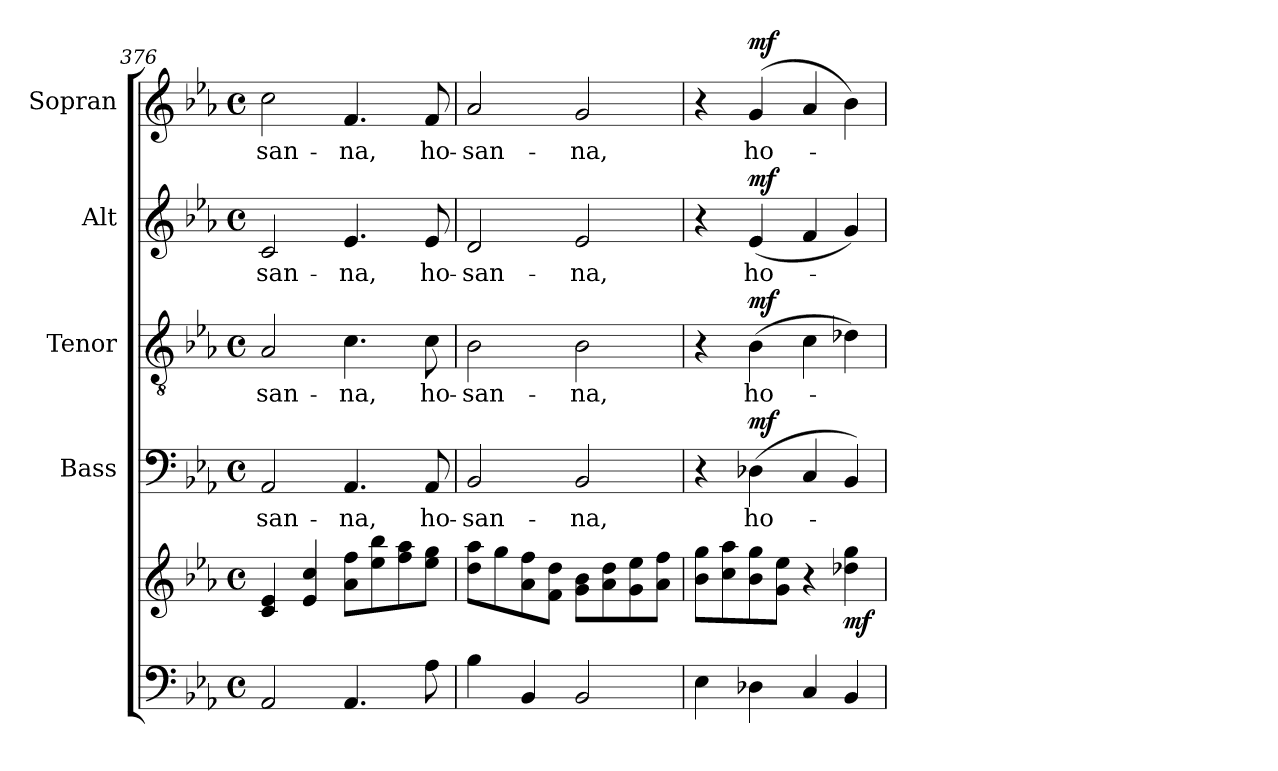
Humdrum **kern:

**kern	**kern	**dynam	**kern	**text	**dynam	**kern	**text	**dynam	**kern	**text	**dynam	**kern	**text	**dynam
*part5	*part5	*part5	*part4	*part4	*part4	*part3	*part3	*part3	*part2	*part2	*part2	*part1	*part1	*part1
*staff6	*staff5	*staff5/6	*staff4	*staff4	*staff4	*staff3	*staff3	*staff3	*staff2	*staff2	*staff2	*staff1	*staff1	*staff1
*	*	*	*I"Bass	*	*	*I"Tenor	*	*	*I"Alt	*	*	*I"Sopran	*	*
*	*	*	*I'B.	*	*	*I'T.	*	*	*I'A.	*	*	*I'S.	*	*
!!LO:PB:g=z
*clefF4	*clefG2	*	*clefF4	*	*	*clefGv2	*	*	*clefG2	*	*	*clefG2	*	*
*k[b-e-a-]	*k[b-e-a-]	*	*k[b-e-a-]	*	*	*k[b-e-a-]	*	*	*k[b-e-a-]	*	*	*k[b-e-a-]	*	*
*E-:	*E-:	*	*E-:	*	*	*E-:	*	*	*E-:	*	*	*E-:	*	*
*M4/4	*M4/4	*	*M4/4	*	*	*M4/4	*	*	*M4/4	*	*	*M4/4	*	*
*met(c)	*met(c)	*	*met(c)	*	*	*met(c)	*	*	*met(c)	*	*	*met(c)	*	*
=376	=376	=376	=376	=376	=376	=376	=376	=376	=376	=376	=376	=376	=376	=376
!	!	!	!	!LO:LY:b	!	!	!LO:LY:b	!	!	!LO:LY:b	!	!	!LO:LY:b	!
2AA-/	4c/ 4e-/	.	2AA-/	-san-	.	2A-/	-san-	.	2c/	-san-	.	2cc\	-san-	.
.	4e-/ 4cc/	.	.	.	.	.	.	.	.	.	.	.	.	.
!	!	!	!	!LO:LY:b	!	!	!LO:LY:b	!	!	!LO:LY:b	!	!	!LO:LY:b	!
4.AA-/	8a-\ 8ff\L	.	4.AA-/	-na,	.	4.c\	-na,	.	4.e-/	-na,	.	4.f/	-na,	.
.	8ee-\ 8bb-\	.	.	.	.	.	.	.	.	.	.	.	.	.
.	8ff\ 8aa-\	.	.	.	.	.	.	.	.	.	.	.	.	.
!	!	!	!	!LO:LY:b	!	!	!LO:LY:b	!	!	!LO:LY:b	!	!	!LO:LY:b	!
8A-\	8ee-\ 8gg\J	.	8AA-/	ho-	.	8c\	ho-	.	8e-/	ho-	.	8f/	ho-	.
=377	=377	=377	=377	=377	=377	=377	=377	=377	=377	=377	=377	=377	=377	=377
!	!	!	!	!LO:LY:b	!	!	!LO:LY:b	!	!	!LO:LY:b	!	!	!LO:LY:b	!
4B-\	8dd\ 8aa-\L	.	2BB-/	-san-	.	2B-\	-san-	.	2d/	-san-	.	2a-/	-san-	.
.	8gg\	.	.	.	.	.	.	.	.	.	.	.	.	.
4BB-/	8a-\ 8ff\	.	.	.	.	.	.	.	.	.	.	.	.	.
.	8f\ 8dd\J	.	.	.	.	.	.	.	.	.	.	.	.	.
!	!	!	!	!LO:LY:b	!	!	!LO:LY:b	!	!	!LO:LY:b	!	!	!LO:LY:b	!
2BB-/	8g\ 8b-\L	.	2BB-/	-na,	.	2B-\	-na,	.	2e-/	-na,	.	2g/	-na,	.
.	8a-\ 8dd\	.	.	.	.	.	.	.	.	.	.	.	.	.
.	8g\ 8ee-\	.	.	.	.	.	.	.	.	.	.	.	.	.
.	8a-\ 8ff\J	.	.	.	.	.	.	.	.	.	.	.	.	.
=378	=378	=378	=378	=378	=378	=378	=378	=378	=378	=378	=378	=378	=378	=378
4E-\	8b-\ 8gg\L	.	4r	.	.	4r	.	.	4r	.	.	4r	.	.
.	8cc\ 8aa-\	.	.	.	.	.	.	.	.	.	.	.	.	.
!	!	!	!	!LO:LY:b	!LO:DY:a	!	!LO:LY:b	!LO:DY:a	!	!LO:LY:b	!LO:DY:a	!	!LO:LY:b	!LO:DY:a
4D-X\	8b-\ 8gg\	.	(>4D-X\	ho-	mf	(>4B-\	ho-	mf	(<4e-/	ho-	mf	(4g/	ho-	mf
.	8g\ 8ee-\J	.	.	.	.	.	.	.	.	.	.	.	.	.
4C/	4r	.	4C/	.	.	4c\	.	.	4f/	.	.	4a-/	.	.
!	!	!LO:DY:b	!	!	!	!	!	!	!	!	!	!	!	!
4BB-/	4dd-X\ 4gg\	mf	4BB-/)	.	.	4d-X\)	.	.	4g/)	.	.	4b-\)	.	.
=	=	=	=	=	=	=	=	=	=	=	=	=	=	=
*-	*-	*-	*-	*-	*-	*-	*-	*-	*-	*-	*-	*-	*-	*-
